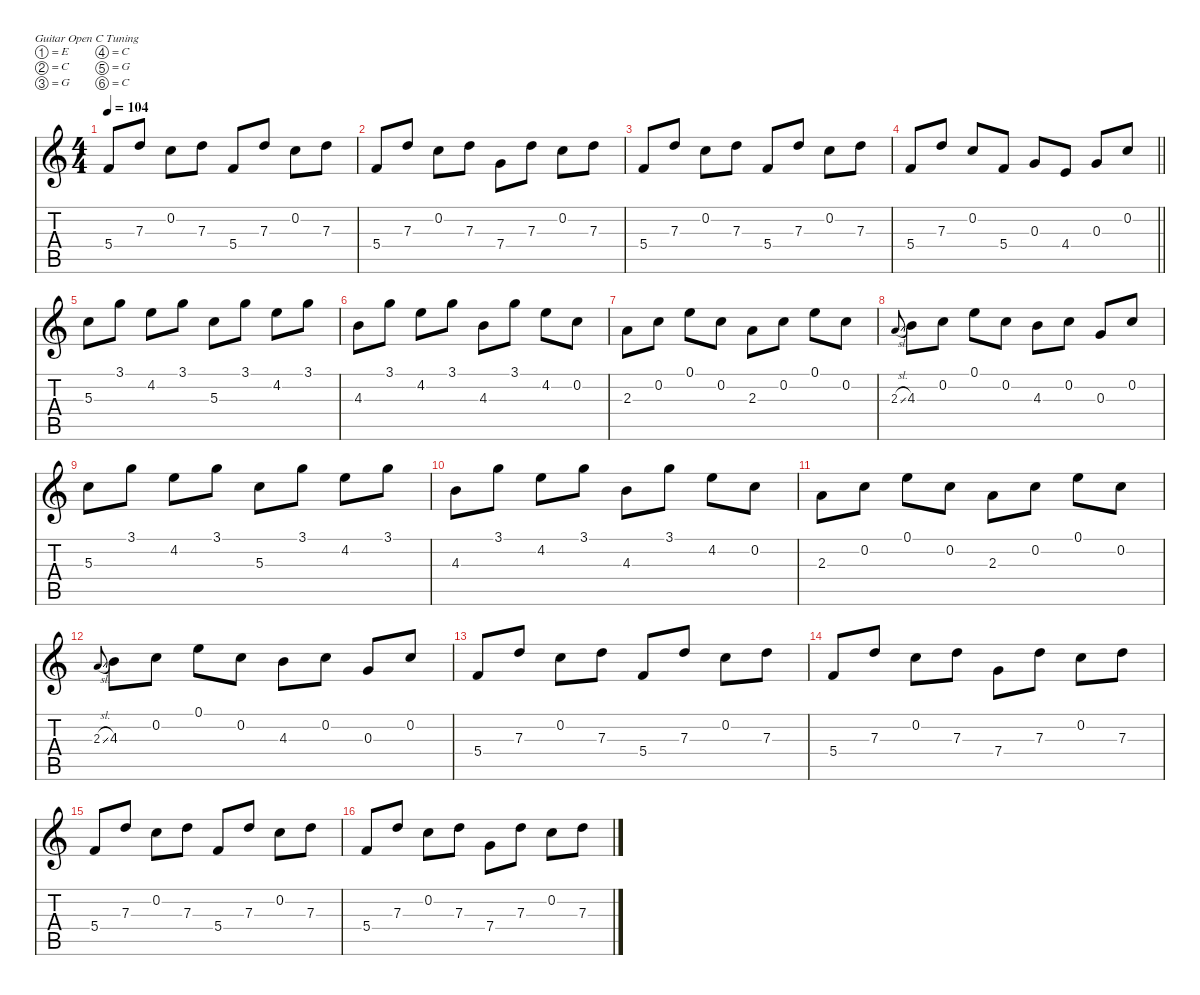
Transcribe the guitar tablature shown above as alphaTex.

\defaultSystemsLayout 4
\hideDynamics
\bracketExtendMode nobrackets
\singleTrackTrackNamePolicy hidden
\multiTrackTrackNamePolicy hidden
\firstSystemTrackNameMode fullname
\firstSystemTrackNameOrientation horizontal
\otherSystemsTrackNameOrientation horizontal
\track ("Guitar 1" "s.guit.") {defaultSystemsLayout 8 mute instrument acousticguitarsteel}
\staff {score tabs}
\tuning (E4 C4 G3 C3 G2 C2)
\ts (4 4)
\tempo 104
\clef g2
\ks c
5.4.8{dy f beam Up} 7.3.8{beam Up} 0.2.8{beam Down} 7.3.8{beam Down} 5.4.8{beam Up} 7.3.8{beam Up} 0.2.8{beam Down} 7.3.8{beam Down} |
5.4.8{beam Up} 7.3.8{beam Up} 0.2.8{beam Down} 7.3.8{beam Down} 7.4.8{beam Down} 7.3.8{beam Down} 0.2.8{beam Down} 7.3.8{beam Down} |
5.4.8{beam Up} 7.3.8{beam Up} 0.2.8{beam Down} 7.3.8{beam Down} 5.4.8{beam Up} 7.3.8{beam Up} 0.2.8{beam Down} 7.3.8{beam Down} |
\barLineRight lightlight
5.4.8{beam Up} 7.3.8{beam Up} 0.2.8{beam Up} 5.4.8{beam Up} 0.3.8{beam Up} 4.4.8{beam Up} 0.3.8{beam Up} 0.2.8{beam Up} |
5.3.8{beam Down} 3.1.8{beam Down} 4.2.8{beam Down} 3.1.8{beam Down} 5.3.8{beam Down} 3.1.8{beam Down} 4.2.8{beam Down} 3.1.8{beam Down} |
4.3.8{beam Down} 3.1.8{beam Down} 4.2.8{beam Down} 3.1.8{beam Down} 4.3.8{beam Down} 3.1.8{beam Down} 4.2.8{beam Down} 0.2.8{beam Down} |
2.3.8{beam Down} 0.2.8{beam Down} 0.1.8{beam Down} 0.2.8{beam Down} 2.3.8{beam Down} 0.2.8{beam Down} 0.1.8{beam Down} 0.2.8{beam Down} |
2.3{sl}.8{gr onbeat dy mf beam Up} 4.3.8{dy f beam Down} 0.2.8{beam Down} 0.1.8{beam Down} 0.2.8{beam Down} 4.3.8{beam Down} 0.2.8{beam Down} 0.3.8{beam Up} 0.2.8{beam Up} |
5.3.8{beam Down} 3.1.8{beam Down} 4.2.8{beam Down} 3.1.8{beam Down} 5.3.8{beam Down} 3.1.8{beam Down} 4.2.8{beam Down} 3.1.8{beam Down} |
4.3.8{beam Down} 3.1.8{beam Down} 4.2.8{beam Down} 3.1.8{beam Down} 4.3.8{beam Down} 3.1.8{beam Down} 4.2.8{beam Down} 0.2.8{beam Down} |
2.3.8{beam Down} 0.2.8{beam Down} 0.1.8{beam Down} 0.2.8{beam Down} 2.3.8{beam Down} 0.2.8{beam Down} 0.1.8{beam Down} 0.2.8{beam Down} |
2.3{sl}.8{gr onbeat dy mf beam Up} 4.3.8{dy f beam Down} 0.2.8{beam Down} 0.1.8{beam Down} 0.2.8{beam Down} 4.3.8{beam Down} 0.2.8{beam Down} 0.3.8{beam Up} 0.2.8{beam Up} |
5.4.8{beam Up} 7.3.8{beam Up} 0.2.8{beam Down} 7.3.8{beam Down} 5.4.8{beam Up} 7.3.8{beam Up} 0.2.8{beam Down} 7.3.8{beam Down} |
5.4.8{beam Up} 7.3.8{beam Up} 0.2.8{beam Down} 7.3.8{beam Down} 7.4.8{beam Down} 7.3.8{beam Down} 0.2.8{beam Down} 7.3.8{beam Down} |
5.4.8{beam Up} 7.3.8{beam Up} 0.2.8{beam Down} 7.3.8{beam Down} 5.4.8{beam Up} 7.3.8{beam Up} 0.2.8{beam Down} 7.3.8{beam Down} |
5.4.8{beam Up} 7.3.8{beam Up} 0.2.8{beam Down} 7.3.8{beam Down} 7.4.8{beam Down} 7.3.8{beam Down} 0.2.8{beam Down} 7.3.8{beam Down}
